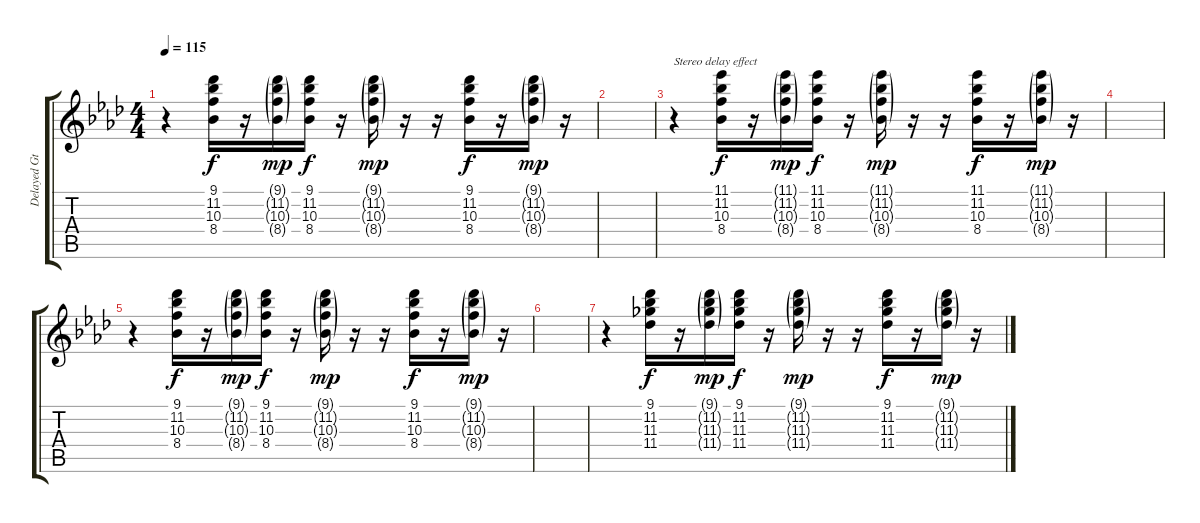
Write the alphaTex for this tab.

\track ("Delayed Gtr (Center)" "Delayed Gt") {instrument electricguitarclean}
\staff {score tabs}
\tuning (E4 B3 G3 D3 A2 E2) {hide}
\ts (4 4)
\tempo 115
\clef g2
\ks ab
r.4{dy mp} (9.1 11.2 10.3 8.4).16{dy f} r.16 (9.1{g} 11.2{g} 10.3{g} 8.4{g}).16{dy mp} (9.1 11.2 10.3 8.4).16{dy f} r.16 (9.1{g} 11.2{g} 10.3{g} 8.4{g}).16{dy mp} r.16 r.16 (9.1 11.2 10.3 8.4).16{dy f} r.16 (9.1{g} 11.2{g} 10.3{g} 8.4{g}).16{dy mp} r.16 |
|
r.4{txt "Stereo delay effect"} (11.1 11.2 10.3 8.4).16{dy f} r.16 (11.1{g} 11.2{g} 10.3{g} 8.4{g}).16{dy mp} (11.1 11.2 10.3 8.4).16{dy f} r.16 (11.1{g} 11.2{g} 10.3{g} 8.4{g}).16{dy mp} r.16 r.16 (11.1 11.2 10.3 8.4).16{dy f} r.16 (11.1{g} 11.2{g} 10.3{g} 8.4{g}).16{dy mp} r.16 |
|
r.4 (9.1 11.2 10.3 8.4).16{dy f} r.16 (9.1{g} 11.2{g} 10.3{g} 8.4{g}).16{dy mp} (9.1 11.2 10.3 8.4).16{dy f} r.16 (9.1{g} 11.2{g} 10.3{g} 8.4{g}).16{dy mp} r.16 r.16 (9.1 11.2 10.3 8.4).16{dy f} r.16 (9.1{g} 11.2{g} 10.3{g} 8.4{g}).16{dy mp} r.16 |
|
r.4 (9.1 11.2 11.3 11.4).16{dy f} r.16 (9.1{g} 11.2{g} 11.3{g} 11.4{g}).16{dy mp} (9.1 11.2 11.3 11.4).16{dy f} r.16 (9.1{g} 11.2{g} 11.3{g} 11.4{g}).16{dy mp} r.16 r.16 (9.1 11.2 11.3 11.4).16{dy f} r.16 (9.1{g} 11.2{g} 11.3{g} 11.4{g}).16{dy mp} r.16
